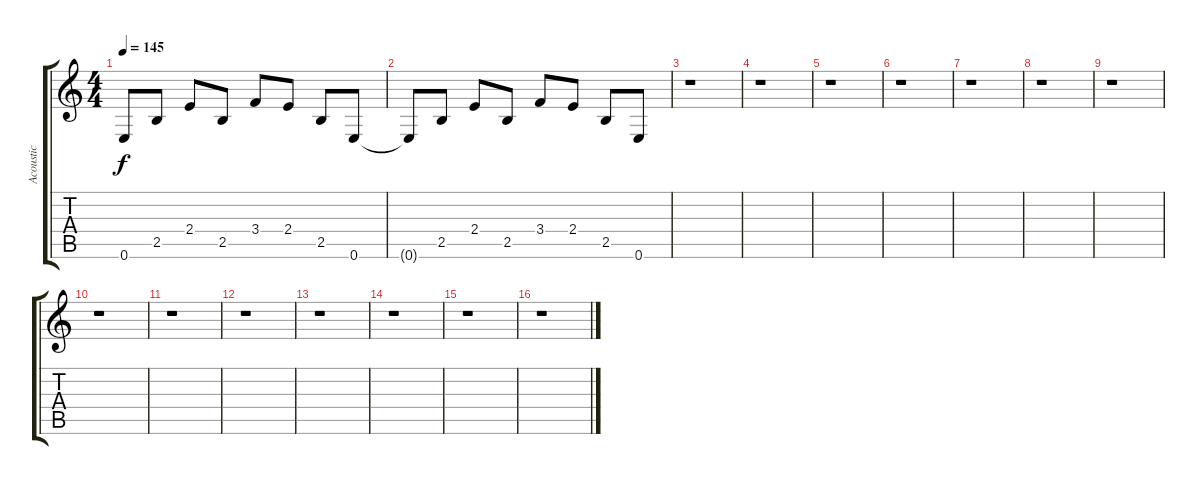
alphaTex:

\track ("Acoustic" "Acoustic") {instrument acousticguitarsteel}
\staff {score tabs}
\tuning (E4 B3 G3 D3 A2 E2) {hide}
\ts (4 4)
\tempo 145
\clef g2
\ks c
0.6.8{dy f} 2.5.8 2.4.8 2.5.8 3.4.8 2.4.8 2.5.8 0.6.8 |
0.6{t}.8 2.5.8 2.4.8 2.5.8 3.4.8 2.4.8 2.5.8 0.6.8 |
r.1 |
r.1 |
r.1 |
r.1 |
r.1 |
r.1 |
r.1 |
r.1 |
r.1 |
r.1 |
r.1 |
r.1 |
r.1 |
r.1
